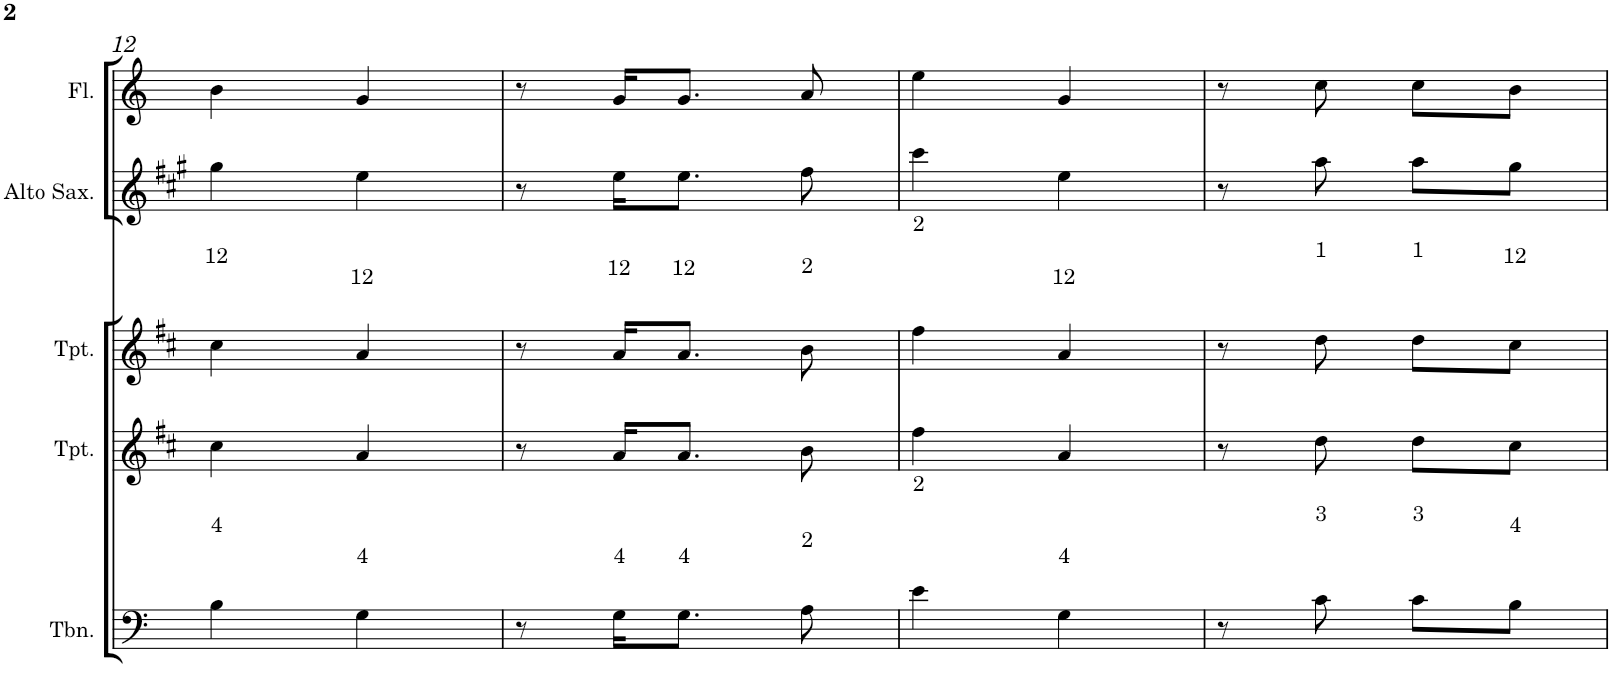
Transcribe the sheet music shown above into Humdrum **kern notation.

**kern	**kern	**kern	**kern	**kern
*part5	*part4	*part3	*part2	*part1
*staff5	*staff4	*staff3	*staff2	*staff1
*I"C clavF	*I"Bb	*I"Bb - Pirata	*I"Eb	*I"C clavG
!!LO:PB:g=z
*clefF4	*clefG2	*clefG2	*clefG2	*clefG2
*	*Trd1c2	*Trd1c2	*Trd5c9	*
*k[]	*k[f#c#]	*k[f#c#]	*k[f#c#g#]	*k[]
*M2/4	*M2/4	*M2/4	*M2/4	*M2/4
=12	=12	=12	=12	=12
4B\	4cc#\	4cc#\	4gg#\	4b\
4G\	4a/	4a/	4ee\	4g/
=13	=13	=13	=13	=13
8r	8r	8r	8r	8r
16G\KL	16a/KL	16a/KL	16ee\KL	16g/KL
8.G\J	8.a/J	8.a/J	8.ee\J	8.g/J
8A\	8b\	8b\	8ff#\	8a/
=14	=14	=14	=14	=14
4e\	4ff#\	4ff#\	4ccc#\	4ee\
4G\	4a/	4a/	4ee\	4g/
=15	=15	=15	=15	=15
8r	8r	8r	8r	8r
8c\	8dd\	8dd\	8aa\	8cc\
8c\L	8dd\L	8dd\L	8aa\L	8cc\L
8B\J	8cc#\J	8cc#\J	8gg#\J	8b\J
=	=	=	=	=
*-	*-	*-	*-	*-
